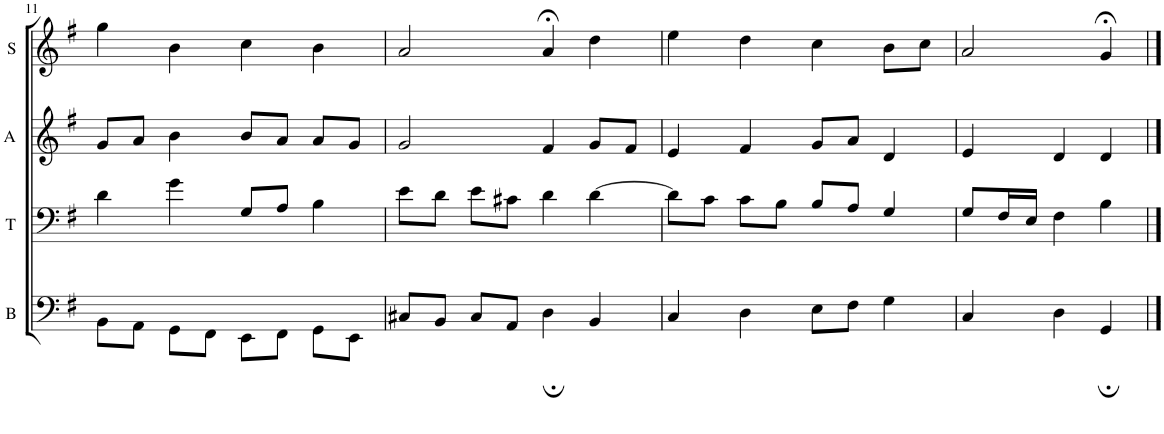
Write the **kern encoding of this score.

**kern	**kern	**kern	**kern
*part4	*part3	*part2	*part1
*staff4	*staff3	*staff2	*staff1
*I"Bass	*I"Tenor	*I"Alto	*I"Soprano
*I'B	*I'T	*I'A	*I'S
!!LO:PB:g=z
*clefF4	*clefF4	*clefG2	*clefG2
*k[f#]	*k[f#]	*k[f#]	*k[f#]
*M4/4	*M4/4	*M4/4	*M4/4
=11	=11	=11	=11
8BB\L	4d\	8g/L	4gg\
8AA\J	.	8a/J	.
8GG\L	4g\	4b\	4b\
8FF#\J	.	.	.
8EE\L	8G/L	8b/L	4cc\
8FF#\J	8A/J	8a/J	.
8GG\L	4B\	8a/L	4b\
8EE\J	.	8g/J	.
=12	=12	=12	=12
8C#X/L	8e\L	2g/	2a/
8BB/J	8d\J	.	.
8C#/L	8e\L	.	.
8AA/J	8c#X\J	.	.
4D;\	4d\	4f#/	4a;</
4BB/	[4d\	8g/L	4dd\
.	.	8f#/J	.
=13	=13	=13	=13
4C/	8d\L]	4e/	4ee\
.	8c\J	.	.
4D\	8c\L	4f#/	4dd\
.	8B\J	.	.
8E\L	8B/L	8g/L	4cc\
8F#\J	8A/J	8a/J	.
4G\	4G/	4d/	8b\L
.	.	.	8cc\J
=14	=14	=14	=14
4C/	8G/L	4e/	2a/
.	16F#/L	.	.
.	16E/JJ	.	.
4D\	4F#\	4d/	.
4GG;/	4B\	4d/	4g;</
==	==	==	==
*-	*-	*-	*-
